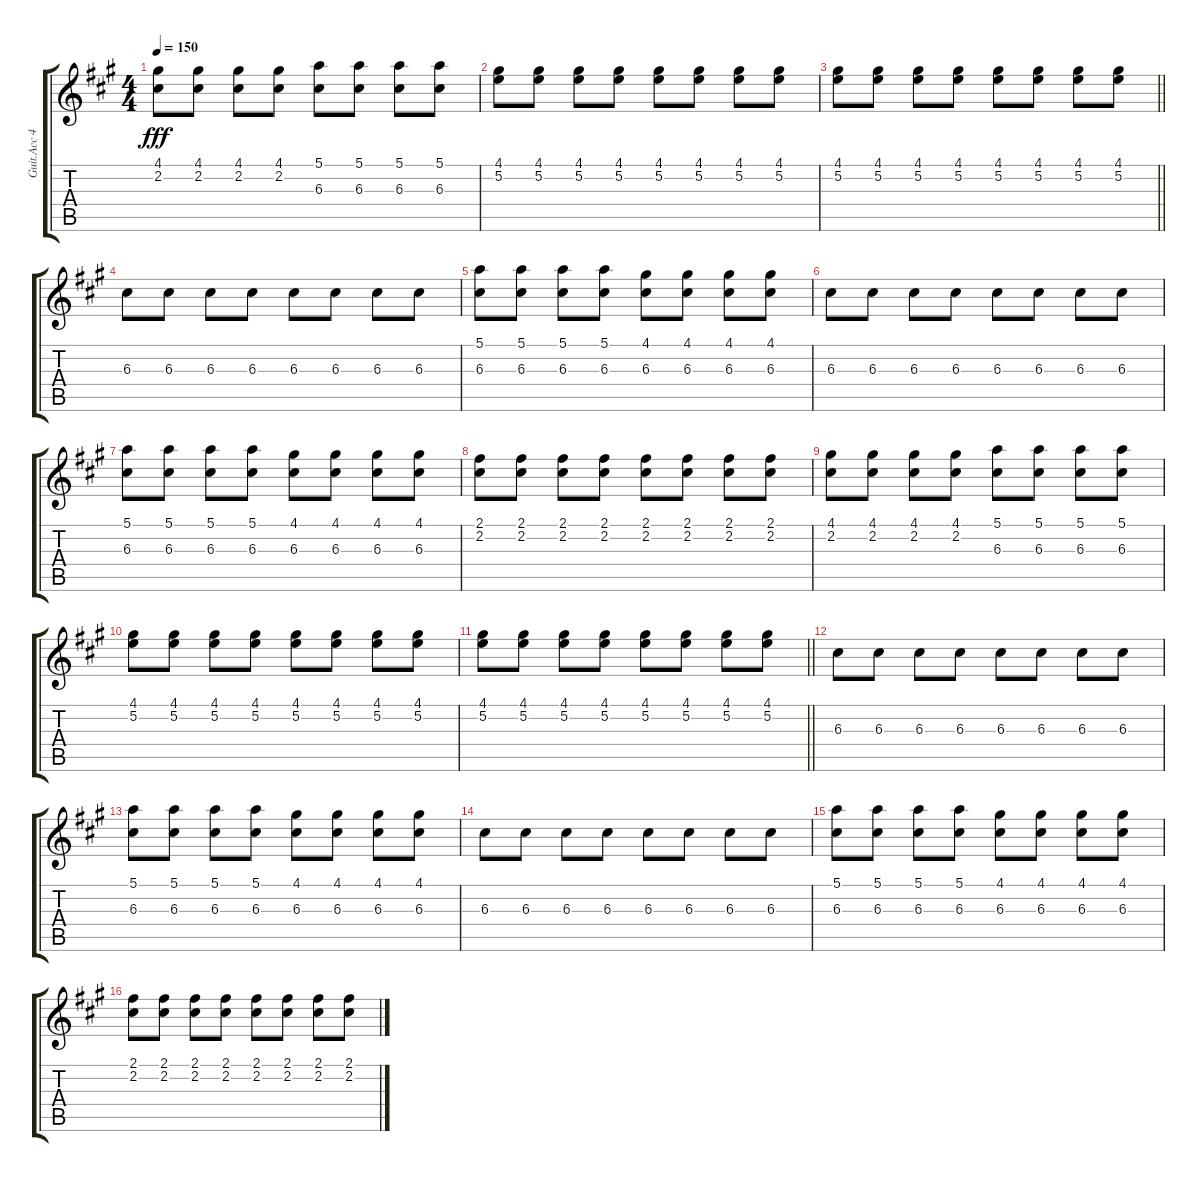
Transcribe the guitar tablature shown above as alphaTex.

\track ("Guit.Acc 4" "Guit.Acc 4") {instrument overdrivenguitar}
\staff {score tabs}
\tuning (E4 B3 G3 D3 A2 E2) {hide}
\ts (4 4)
\tempo 150
\clef g2
\ks a
(4.1 2.2).8{dy fff} (4.1 2.2).8 (4.1 2.2).8 (4.1 2.2).8 (5.1 6.3).8 (5.1 6.3).8 (5.1 6.3).8 (5.1 6.3).8 |
(4.1 5.2).8 (4.1 5.2).8 (4.1 5.2).8 (4.1 5.2).8 (4.1 5.2).8 (4.1 5.2).8 (4.1 5.2).8 (4.1 5.2).8 |
\barLineRight lightlight
(4.1 5.2).8 (4.1 5.2).8 (4.1 5.2).8 (4.1 5.2).8 (4.1 5.2).8 (4.1 5.2).8 (4.1 5.2).8 (4.1 5.2).8 |
6.3.8 6.3.8 6.3.8 6.3.8 6.3.8 6.3.8 6.3.8 6.3.8 |
(5.1 6.3).8 (5.1 6.3).8 (5.1 6.3).8 (5.1 6.3).8 (4.1 6.3).8 (4.1 6.3).8 (4.1 6.3).8 (4.1 6.3).8 |
6.3.8 6.3.8 6.3.8 6.3.8 6.3.8 6.3.8 6.3.8 6.3.8 |
(5.1 6.3).8 (5.1 6.3).8 (5.1 6.3).8 (5.1 6.3).8 (4.1 6.3).8 (4.1 6.3).8 (4.1 6.3).8 (4.1 6.3).8 |
(2.1 2.2).8 (2.1 2.2).8 (2.1 2.2).8 (2.1 2.2).8 (2.1 2.2).8 (2.1 2.2).8 (2.1 2.2).8 (2.1 2.2).8 |
(4.1 2.2).8 (4.1 2.2).8 (4.1 2.2).8 (4.1 2.2).8 (5.1 6.3).8 (5.1 6.3).8 (5.1 6.3).8 (5.1 6.3).8 |
(4.1 5.2).8 (4.1 5.2).8 (4.1 5.2).8 (4.1 5.2).8 (4.1 5.2).8 (4.1 5.2).8 (4.1 5.2).8 (4.1 5.2).8 |
\barLineRight lightlight
(4.1 5.2).8 (4.1 5.2).8 (4.1 5.2).8 (4.1 5.2).8 (4.1 5.2).8 (4.1 5.2).8 (4.1 5.2).8 (4.1 5.2).8 |
6.3.8 6.3.8 6.3.8 6.3.8 6.3.8 6.3.8 6.3.8 6.3.8 |
(5.1 6.3).8 (5.1 6.3).8 (5.1 6.3).8 (5.1 6.3).8 (4.1 6.3).8 (4.1 6.3).8 (4.1 6.3).8 (4.1 6.3).8 |
6.3.8 6.3.8 6.3.8 6.3.8 6.3.8 6.3.8 6.3.8 6.3.8 |
(5.1 6.3).8 (5.1 6.3).8 (5.1 6.3).8 (5.1 6.3).8 (4.1 6.3).8 (4.1 6.3).8 (4.1 6.3).8 (4.1 6.3).8 |
(2.1 2.2).8 (2.1 2.2).8 (2.1 2.2).8 (2.1 2.2).8 (2.1 2.2).8 (2.1 2.2).8 (2.1 2.2).8 (2.1 2.2).8
